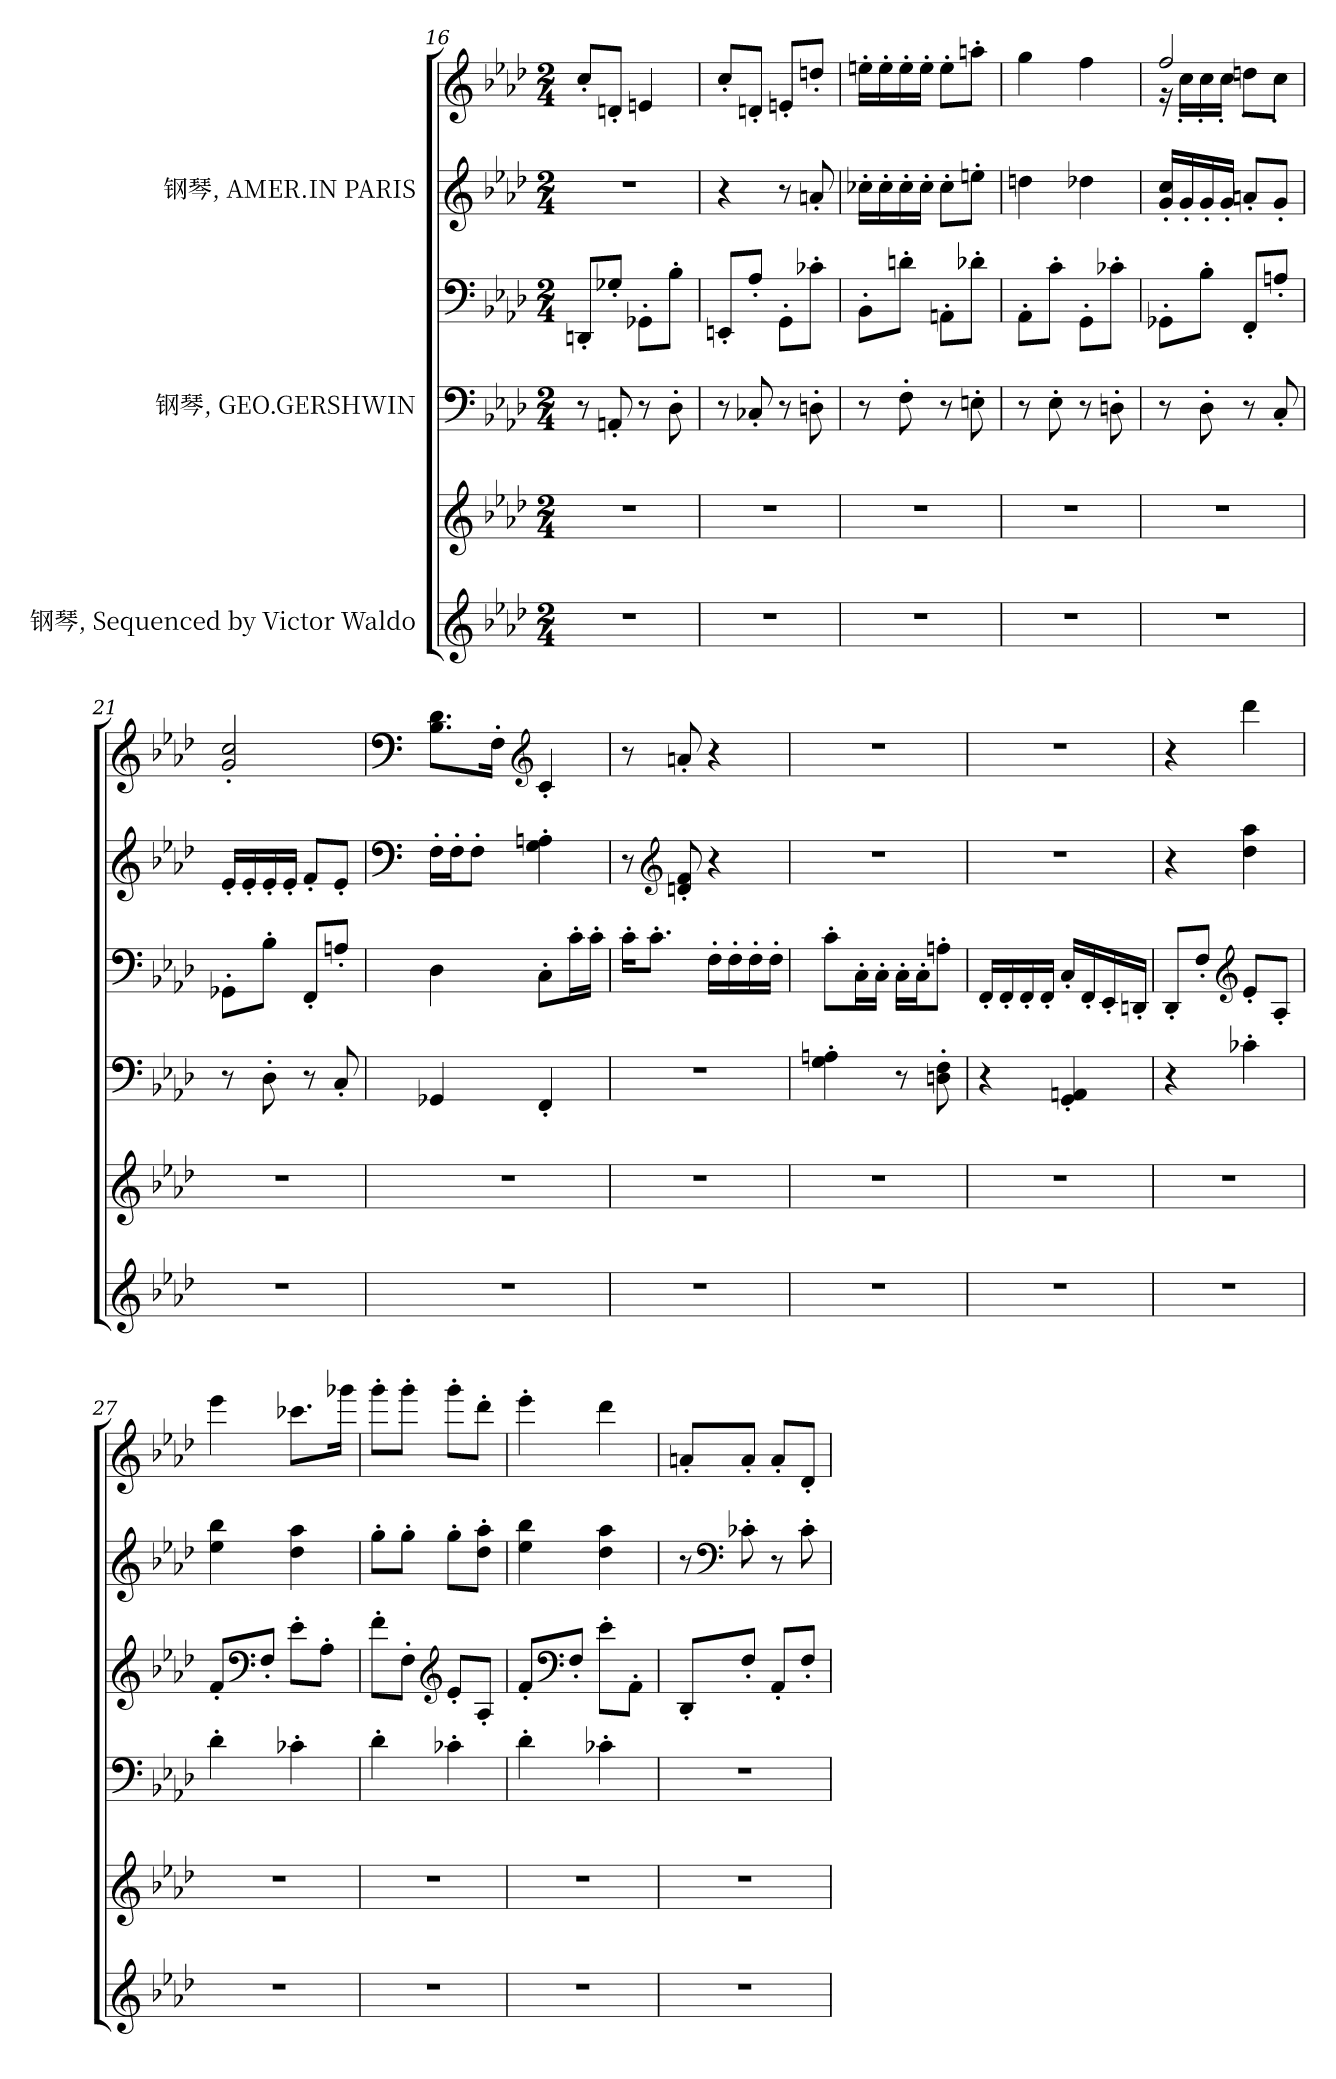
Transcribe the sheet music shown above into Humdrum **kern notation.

**kern	**kern	**kern	**kern	**kern	**kern
*part3	*part3	*part2	*part2	*part1	*part1
*staff6	*staff5	*staff4	*staff3	*staff2	*staff1
*I"钢琴, Sequenced by Victor Waldo	*	*I"钢琴, GEO.GERSHWIN	*	*I"钢琴, AMER.IN PARIS	*
*clefG2	*clefG2	*clefF4	*clefF4	*clefG2	*clefG2
*k[b-e-a-d-]	*k[b-e-a-d-]	*k[b-e-a-d-]	*k[b-e-a-d-]	*k[b-e-a-d-]	*k[b-e-a-d-]
*M2/4	*M2/4	*M2/4	*M2/4	*M2/4	*M2/4
=16	=16	=16	=16	=16	=16
2r	2r	8r	8DDn'/L	2r	8cc'/L
.	.	8AAn'/	8G-X'/J	.	8dn'/J
.	.	8r	8GG-X'\L	.	4en/
.	.	8D-'\	8B-'\J	.	.
=17	=17	=17	=17	=17	=17
2r	2r	8r	8EEn'/L	4r	8cc'/L
.	.	8C-X'/	8A-'/J	.	8dn'/J
.	.	8r	8GG'\L	8r	8en'/L
.	.	8Dn'\	8c-X'\J	8an'/	8ddn'/J
!!LO:PB:g=z
=18	=18	=18	=18	=18	=18
2r	2r	8r	8BB-'\L	16cc-X'\LL	16een'\LL
.	.	.	.	16cc-'\	16ee'\
.	.	8F'\	8dn'\J	16cc-'\	16ee'\
.	.	.	.	16cc-'\JJ	16ee'\JJ
.	.	8r	8AAn'\L	8cc-'\L	8ee'\L
.	.	8En'\	8d-X'\J	8een'\J	8aan'\J
=19	=19	=19	=19	=19	=19
2r	2r	8r	8AA-'\L	4ddn\	4gg\
.	.	8E-'\	8c'\J	.	.
.	.	8r	8GG'\L	4dd-X\	4ff\
.	.	8Dn'\	8c-X'\J	.	.
=20	=20	=20	=20	=20	=20
*	*	*	*	*	*^
2r	2r	8r	8GG-X'\L	16g/' 16cc/'LL	2ff/	16r
.	.	.	.	16g'/	.	16cc'\LL
.	.	8D-'\	8B-'\J	16g'/	.	16cc'\
.	.	.	.	16g'/JJ	.	16cc'\JJ
.	.	8r	8FF'/L	8an'/L	.	8ddn'\L
.	.	8C'/	8An'/J	8g'/J	.	8cc'\J
*	*	*	*	*	*v	*v
=21	=21	=21	=21	=21	=21
2r	2r	8r	8GG-X'\L	16e-'/LL	2g/' 2cc/'
.	.	.	.	16e-'/	.
.	.	8D-'\	8B-'\J	16e-'/	.
.	.	.	.	16e-'/JJ	.
.	.	8r	8FF'/L	8f'/L	.
.	.	8C'/	8An'/J	8e-'/J	.
=22	=22	=22	=22	=22	=22
*	*	*	*	*clefF4	*clefF4
2r	2r	4GG-X/	4D-\	16F'\LL	8.B-\ 8.d-\L
.	.	.	.	16F'\J	.
.	.	.	.	8F'\J	.
.	.	.	.	.	16F'\Jk
*	*	*	*	*	*clefG2
.	.	4FF'/	8C'\L	4G\' 4An\'	4c'/
.	.	.	16c'\L	.	.
.	.	.	16c'\JJ	.	.
!!LO:LB:g=z
=23	=23	=23	=23	=23	=23
2r	2r	2r	16c'\KL	8r	8r
.	.	.	8.c'\J	.	.
*	*	*	*	*clefG2	*
.	.	.	.	8dn/' 8f/'	8an'/
.	.	.	16F'\LL	4r	4r
.	.	.	16F'\	.	.
.	.	.	16F'\	.	.
.	.	.	16F'\JJ	.	.
=24	=24	=24	=24	=24	=24
2r	2r	4G\' 4An\'	8c'\L	2r	2r
.	.	.	16C'\L	.	.
.	.	.	16C'\JJ	.	.
.	.	8r	16C'\LL	.	.
.	.	.	16C'\J	.	.
.	.	8Dn\' 8F\'	8An'\J	.	.
=25	=25	=25	=25	=25	=25
2r	2r	4r	16FF'/LL	2r	2r
.	.	.	16FF'/	.	.
.	.	.	16FF'/	.	.
.	.	.	16FF'/JJ	.	.
.	.	4GG/' 4AAn/'	16C'/LL	.	.
.	.	.	16FF'/	.	.
.	.	.	16EE-'/	.	.
.	.	.	16DDn'/JJ	.	.
=26	=26	=26	=26	=26	=26
2r	2r	4r	8DD-'/L	4r	4r
.	.	.	8F'/J	.	.
*	*	*	*clefG2	*	*
.	.	4c-X'\	8e-'/L	4dd-\ 4aa-\	4ddd-\
.	.	.	8A-'/J	.	.
!!LO:PB:g=z
=27	=27	=27	=27	=27	=27
2r	2r	4d-'\	8f'/L	4ee-\ 4bb-\	4eee-\
*	*	*	*clefF4	*	*
.	.	.	8F'/J	.	.
.	.	4c-X'\	8e-'\L	4dd-\ 4aa-\	8.ccc-X\L
.	.	.	8A-'\J	.	.
.	.	.	.	.	16ggg-X\Jk
=28	=28	=28	=28	=28	=28
2r	2r	4d-'\	8f'\L	8gg'\L	8ggg'\L
.	.	.	8F'\J	8gg'\J	8ggg'\J
*	*	*	*clefG2	*	*
.	.	4c-X'\	8e-'/L	8gg'\L	8ggg'\L
.	.	.	8A-'/J	8dd-\' 8aa-\'J	8ddd-'\J
=29	=29	=29	=29	=29	=29
2r	2r	4d-'\	8f'/L	4ee-\ 4bb-\	4eee-'\
*	*	*	*clefF4	*	*
.	.	.	8F'/J	.	.
.	.	4c-X'\	8e-'\L	4dd-\ 4aa-\	4ddd-\
.	.	.	8AA-'\J	.	.
=30	=30	=30	=30	=30	=30
2r	2r	2r	8DD-'/L	8r	8an'/L
*	*	*	*	*clefF4	*
.	.	.	8F'/J	8c-X'\	8a'/J
.	.	.	8AA-'/L	8r	8a'/L
.	.	.	8F'/J	8c-'\	8d-'/J
=	=	=	=	=	=
*-	*-	*-	*-	*-	*-
